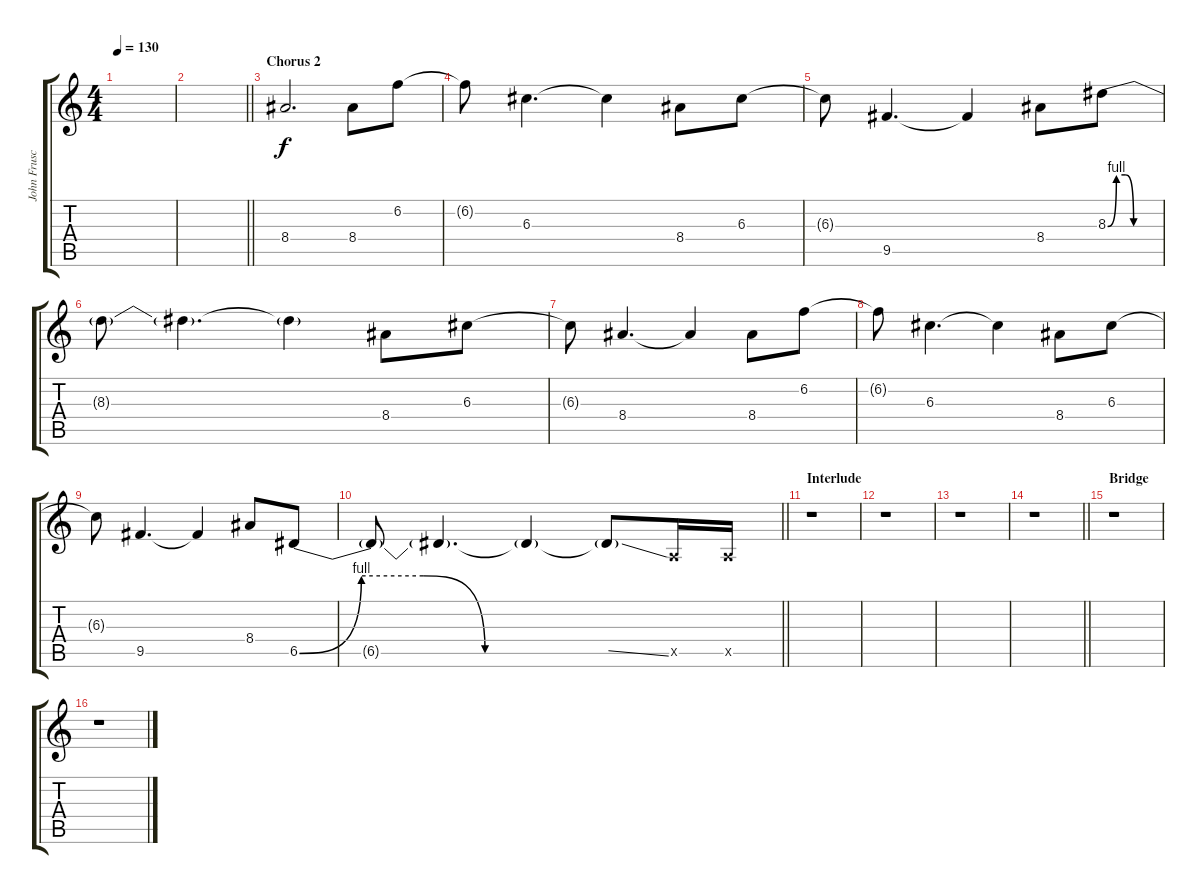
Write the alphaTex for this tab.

\track ("John Frusciante | Gtr. 2" "John Frusc") {instrument overdrivenguitar}
\staff {score tabs}
\tuning (E4 B3 G3 D3 A2 E2) {hide}
\ts (4 4)
\tempo 130
\clef g2
\ks c
|
\barLineRight lightlight
|
\section ("" "Chorus 2")
8.4.2{d balance 0 instrument distortionguitar} 8.4.8 6.2.8 |
6.2{t}.8 6.3.4{d} 6.3{t}.4 8.4.8 6.3.8 |
6.3{t}.8 9.5.4{d} 9.5{t}.4 8.4.8 8.3{be (custom 0 0 10 4 20 4 30 0 60 0)}.8 |
8.3{t}.8 8.3{t}.4{d} 8.3{t}.4 8.4.8 6.3.8 |
6.3{t}.8 8.4.4{d} 8.4{t}.4 8.4.8 6.2.8 |
6.2{t}.8 6.3.4{d} 6.3{t}.4 8.4.8 6.3.8 |
6.3{t}.8 9.5.4{d} 9.5{t}.4 8.4.8 6.5{be (custom 0 0 10 4 20 4 30 0 60 0)}.8 |
\barLineRight lightlight
6.5{t}.8 6.5{t}.4{d} 6.5{t}.4 6.5{ss t}.8 0.5{x}.16 0.5{x}.16 |
\section ("" "Interlude")
r.1 |
r.1 |
r.1 |
\barLineRight lightlight
r.1 |
\section ("" "Bridge")
r.1 |
r.1
